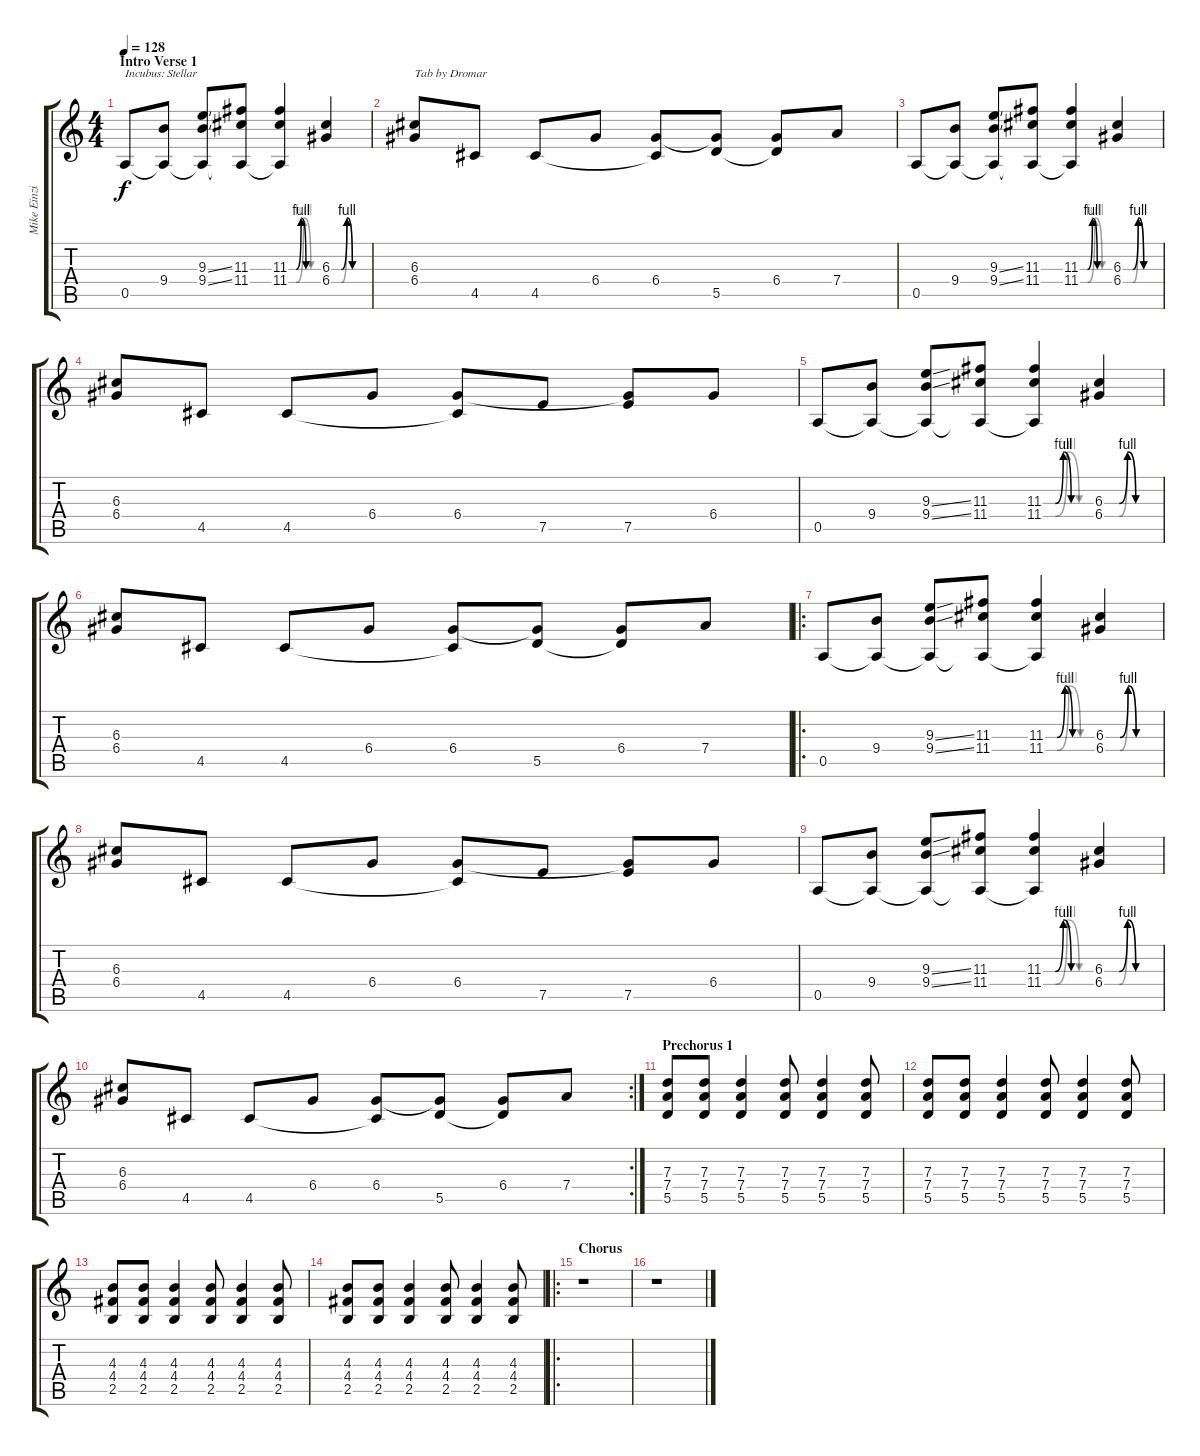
\track ("Mike Einziger" "Mike Einzi") {instrument electricguitarjazz}
\staff {score tabs}
\tuning (E4 B3 G3 D3 A2 E2) {hide}
\ts (4 4)
\section ("" "Intro Verse 1")
\tempo 128
\clef g2
\ks c
0.5.8{txt "Incubus: Stellar" dy f instrument electricguitarjazz} (9.4 0.5{t}).8 (9.3{ss} 9.4{ss} 0.5{t}).8 (11.3 11.4 0.5{t}).8 (11.3{be (custom 0 0 15 0 25 4 35 0 45 0 60 0)} 11.4{be (custom 0 0 15 0 30 4 45 0 60 0)} 0.5{t}).4 (6.3{be (custom 0 0 16 0 25 4 34 0 45 0 60 0)} 6.4{be (custom 0 0 16 0 25 4 34 0 45 0 60 0)}).4 |
(6.3 6.4).8{txt "Tab by Dromar"} 4.5.8 4.5.8 6.4.8 (6.4 4.5{t}).8 (6.4{t} 5.5).8 (6.4 5.5{t}).8 7.4.8 |
0.5.8 (9.4 0.5{t}).8 (9.3{ss} 9.4{ss} 0.5{t}).8 (11.3 11.4 0.5{t}).8 (11.3{be (custom 0 0 15 0 25 4 35 0 45 0 60 0)} 11.4{be (custom 0 0 15 0 30 4 45 0 60 0)} 0.5{t}).4 (6.3{be (custom 0 0 16 0 25 4 34 0 45 0 60 0)} 6.4{be (custom 0 0 16 0 25 4 34 0 45 0 60 0)}).4 |
(6.3 6.4).8 4.5.8 4.5.8 6.4.8 (6.4 4.5{t}).8 7.5.8 (6.4{t} 7.5).8 6.4.8 |
0.5.8 (9.4 0.5{t}).8 (9.3{ss} 9.4{ss} 0.5{t}).8 (11.3 11.4 0.5{t}).8 (11.3{be (custom 0 0 15 0 25 4 35 0 45 0 60 0)} 11.4{be (custom 0 0 15 0 30 4 45 0 60 0)} 0.5{t}).4 (6.3{be (custom 0 0 16 0 25 4 34 0 45 0 60 0)} 6.4{be (custom 0 0 16 0 25 4 34 0 45 0 60 0)}).4 |
(6.3 6.4).8 4.5.8 4.5.8 6.4.8 (6.4 4.5{t}).8 (6.4{t} 5.5).8 (6.4 5.5{t}).8 7.4.8 |
\ro
0.5.8 (9.4 0.5{t}).8 (9.3{ss} 9.4{ss} 0.5{t}).8 (11.3 11.4 0.5{t}).8 (11.3{be (custom 0 0 15 0 25 4 35 0 45 0 60 0)} 11.4{be (custom 0 0 15 0 30 4 45 0 60 0)} 0.5{t}).4 (6.3{be (custom 0 0 16 0 25 4 34 0 45 0 60 0)} 6.4{be (custom 0 0 16 0 25 4 34 0 45 0 60 0)}).4 |
(6.3 6.4).8 4.5.8 4.5.8 6.4.8 (6.4 4.5{t}).8 7.5.8 (6.4{t} 7.5).8 6.4.8 |
0.5.8 (9.4 0.5{t}).8 (9.3{ss} 9.4{ss} 0.5{t}).8 (11.3 11.4 0.5{t}).8 (11.3{be (custom 0 0 15 0 25 4 35 0 45 0 60 0)} 11.4{be (custom 0 0 15 0 30 4 45 0 60 0)} 0.5{t}).4 (6.3{be (custom 0 0 16 0 25 4 34 0 45 0 60 0)} 6.4{be (custom 0 0 16 0 25 4 34 0 45 0 60 0)}).4 |
\rc 2
(6.3 6.4).8 4.5.8 4.5.8 6.4.8 (6.4 4.5{t}).8 (6.4{t} 5.5).8 (6.4 5.5{t}).8 7.4.8 |
\section ("" "Prechorus 1")
(7.3 7.4 5.5).8{instrument distortionguitar} (7.3 7.4 5.5).8 (7.3 7.4 5.5).4 (7.3 7.4 5.5).8 (7.3 7.4 5.5).4 (7.3 7.4 5.5).8 |
(7.3 7.4 5.5).8 (7.3 7.4 5.5).8 (7.3 7.4 5.5).4 (7.3 7.4 5.5).8 (7.3 7.4 5.5).4 (7.3 7.4 5.5).8 |
(4.3 4.4 2.5).8 (4.3 4.4 2.5).8 (4.3 4.4 2.5).4 (4.3 4.4 2.5).8 (4.3 4.4 2.5).4 (4.3 4.4 2.5).8 |
(4.3 4.4 2.5).8 (4.3 4.4 2.5).8 (4.3 4.4 2.5).4 (4.3 4.4 2.5).8 (4.3 4.4 2.5).4 (4.3 4.4 2.5).8 |
\ro
\section ("" "Chorus")
r.1 |
r.1
